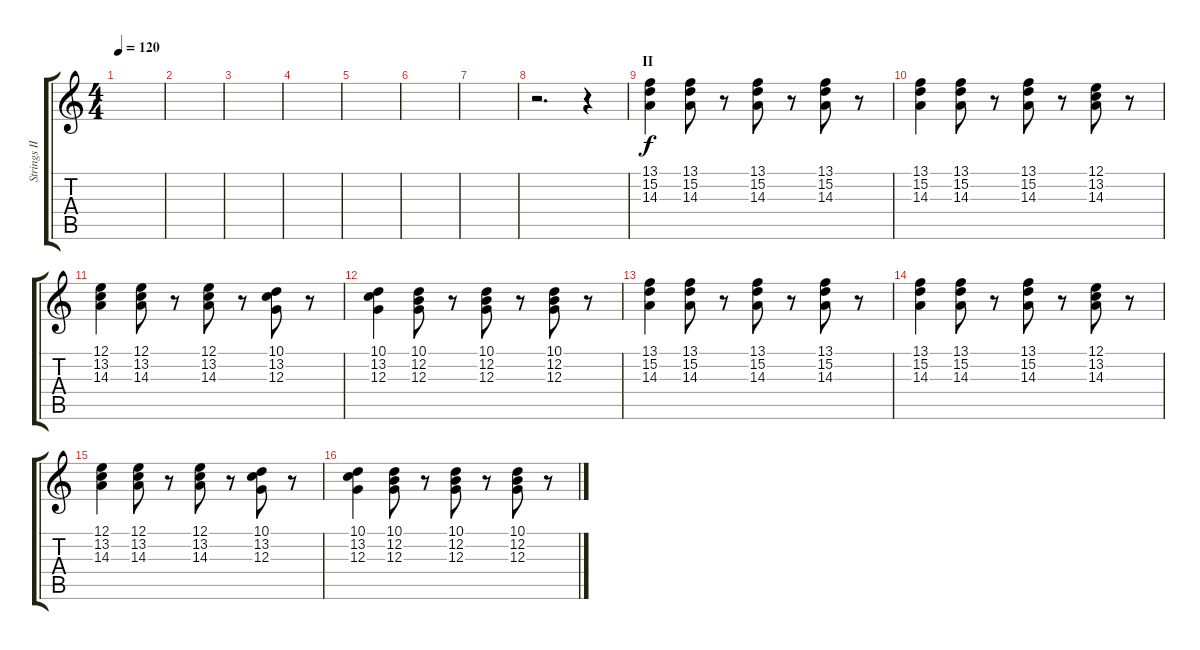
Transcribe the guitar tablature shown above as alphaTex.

\track ("Strings II" "Strings II") {instrument stringensemble1}
\staff {score tabs}
\tuning (E4 B3 G3 D3 A2 E2) {hide}
\ts (4 4)
\tempo 120
\clef g2
\ks c
|
|
|
|
|
|
|
r.2{d} r.4{volume 4} |
\section ("" "II")
(13.1 15.2 14.3).4{volume 10} (13.1 15.2 14.3).8 r.8 (13.1 15.2 14.3).8 r.8 (13.1 15.2 14.3).8 r.8 |
(13.1 15.2 14.3).4 (13.1 15.2 14.3).8 r.8 (13.1 15.2 14.3).8 r.8 (12.1 13.2 14.3).8 r.8 |
(12.1 13.2 14.3).4 (12.1 13.2 14.3).8 r.8 (12.1 13.2 14.3).8 r.8 (10.1 13.2 12.3).8 r.8 |
(10.1 13.2 12.3).4 (10.1 12.2 12.3).8 r.8 (10.1 12.2 12.3).8 r.8 (10.1 12.2 12.3).8 r.8 |
(13.1 15.2 14.3).4 (13.1 15.2 14.3).8 r.8 (13.1 15.2 14.3).8 r.8 (13.1 15.2 14.3).8 r.8 |
(13.1 15.2 14.3).4 (13.1 15.2 14.3).8 r.8 (13.1 15.2 14.3).8 r.8 (12.1 13.2 14.3).8 r.8 |
(12.1 13.2 14.3).4 (12.1 13.2 14.3).8 r.8 (12.1 13.2 14.3).8 r.8 (10.1 13.2 12.3).8 r.8 |
(10.1 13.2 12.3).4 (10.1 12.2 12.3).8 r.8 (10.1 12.2 12.3).8 r.8 (10.1 12.2 12.3).8 r.8
